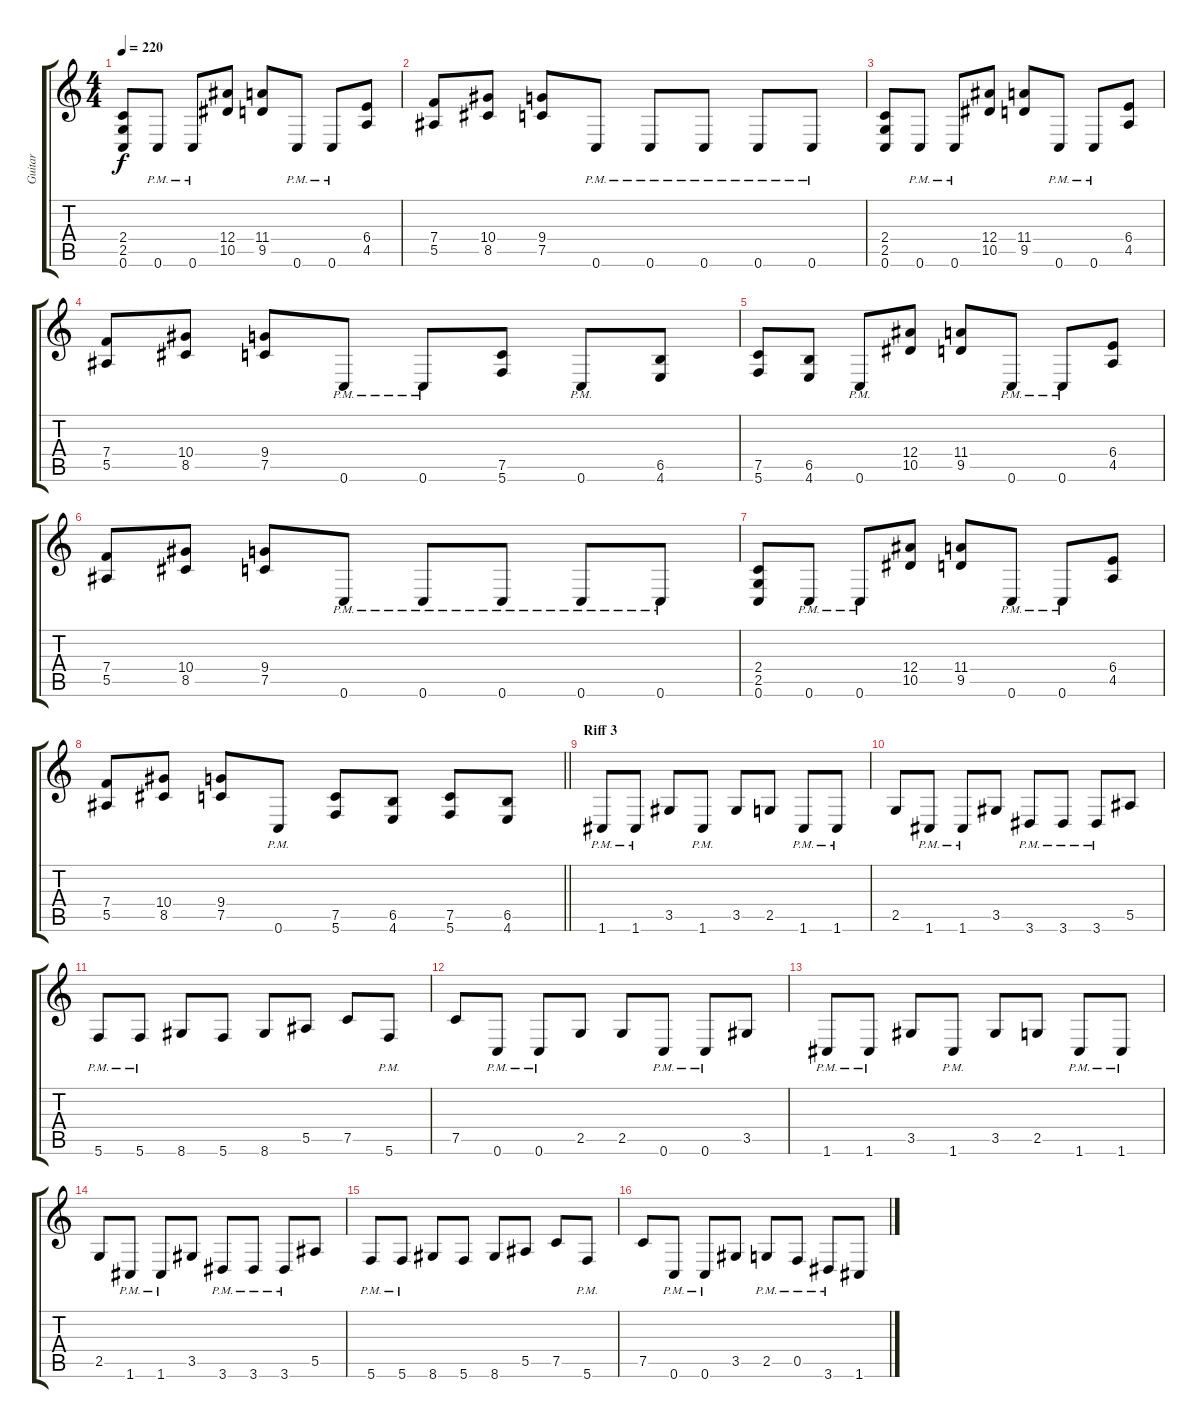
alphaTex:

\track ("Guitar" "Guitar") {instrument distortionguitar}
\staff {score tabs}
\tuning (C4 G3 Eb3 Bb2 F2 C2) {hide}
\ts (4 4)
\tempo 220
\clef g2
\ks c
(2.4 2.5 0.6).8{dy f} 0.6{pm}.8 0.6{pm}.8 (12.4 10.5).8 (11.4 9.5).8 0.6{pm}.8 0.6{pm}.8 (6.4 4.5).8 |
(7.4 5.5).8 (10.4 8.5).8 (9.4 7.5).8 0.6{pm}.8 0.6{pm}.8 0.6{pm}.8 0.6{pm}.8 0.6{pm}.8 |
(2.4 2.5 0.6).8 0.6{pm}.8 0.6{pm}.8 (12.4 10.5).8 (11.4 9.5).8 0.6{pm}.8 0.6{pm}.8 (6.4 4.5).8 |
(7.4 5.5).8 (10.4 8.5).8 (9.4 7.5).8 0.6{pm}.8 0.6{pm}.8 (7.5 5.6).8 0.6{pm}.8 (6.5 4.6).8 |
(7.5 5.6).8 (6.5 4.6).8 0.6{pm}.8 (12.4 10.5).8 (11.4 9.5).8 0.6{pm}.8 0.6{pm}.8 (6.4 4.5).8 |
(7.4 5.5).8 (10.4 8.5).8 (9.4 7.5).8 0.6{pm}.8 0.6{pm}.8 0.6{pm}.8 0.6{pm}.8 0.6{pm}.8 |
(2.4 2.5 0.6).8 0.6{pm}.8 0.6{pm}.8 (12.4 10.5).8 (11.4 9.5).8 0.6{pm}.8 0.6{pm}.8 (6.4 4.5).8 |
\barLineRight lightlight
(7.4 5.5).8 (10.4 8.5).8 (9.4 7.5).8 0.6{pm}.8 (7.5 5.6).8 (6.5 4.6).8 (7.5 5.6).8 (6.5 4.6).8 |
\section ("" "Riff 3")
1.6{pm}.8 1.6{pm}.8 3.5.8 1.6{pm}.8 3.5.8 2.5.8 1.6{pm}.8 1.6{pm}.8 |
2.5.8 1.6{pm}.8 1.6{pm}.8 3.5.8 3.6{pm}.8 3.6{pm}.8 3.6{pm}.8 5.5.8 |
5.6{pm}.8 5.6{pm}.8 8.6.8 5.6.8 8.6.8 5.5.8 7.5.8 5.6{pm}.8 |
7.5.8 0.6{pm}.8 0.6{pm}.8 2.5.8 2.5.8 0.6{pm}.8 0.6{pm}.8 3.5.8 |
1.6{pm}.8 1.6{pm}.8 3.5.8 1.6{pm}.8 3.5.8 2.5.8 1.6{pm}.8 1.6{pm}.8 |
2.5.8 1.6{pm}.8 1.6{pm}.8 3.5.8 3.6{pm}.8 3.6{pm}.8 3.6{pm}.8 5.5.8 |
5.6{pm}.8 5.6{pm}.8 8.6.8 5.6.8 8.6.8 5.5.8 7.5.8 5.6{pm}.8 |
7.5.8 0.6{pm}.8 0.6{pm}.8 3.5.8 2.5{pm}.8 0.5{pm}.8 3.6{pm}.8 1.6.8
